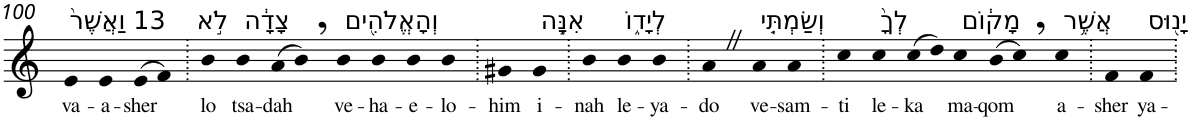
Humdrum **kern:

**kern	**text
*part1	*part1
*staff1	*staff1
*I"Piano	*
*I'Pno	*
!!LO:PB:g=z
*clefG2	*
*k[]	*
=100	=100
!LO:TX:a:t=13 וַאֲשֶׁר֙	!
!	!LO:LY:b
4e	va-
!	!LO:LY:b
4e	-a-
!	!LO:LY:b
(>8e	-sher
8f)	.
=101.	=101.
!LO:TX:a:t=לֹ֣א	!
!	!LO:LY:b
4b	lo
!LO:TX:a:t=צָדָ֔ה	!
!	!LO:LY:b
4b	tsa-
!	!LO:LY:b
(>8a	-dah
8b,)	.
!LO:TX:a:t=וְהָאֱלֹהִ֖ים	!
!	!LO:LY:b
4b	ve-
!	!LO:LY:b
4b	-ha-
!	!LO:LY:b
4b	-e-
!	!LO:LY:b
4b	-lo-
=102.	=102.
!	!LO:LY:b
4g#X	-him
!LO:TX:a:t=אִנָּ֣ה	!
!	!LO:LY:b
4g#	i-
=103.	=103.
!	!LO:LY:b
4b	-nah
!LO:TX:a:t=לְיָד֑וֹ	!
!	!LO:LY:b
4b	le-
!	!LO:LY:b
4b	-ya-
=104.	=104.
!	!LO:LY:b
4aZ	-do
!LO:TX:a:t=וְשַׂמְתִּ֤י	!
!	!LO:LY:b
4a	ve-
!	!LO:LY:b
4a	-sam-
=105.	=105.
!	!LO:LY:b
4cc	-ti
!LO:TX:a:t=לְךָ֙	!
!	!LO:LY:b
4cc	le-
!	!LO:LY:b
(>8cc	-ka
8dd)	.
!LO:TX:a:t=מָק֔וֹם	!
!	!LO:LY:b
4cc	ma-
!	!LO:LY:b
(>8b	-qom
8cc,)	.
!LO:TX:a:t=אֲשֶׁ֥ר	!
!	!LO:LY:b
4cc	a-
=106.	=106.
!	!LO:LY:b
4f	-sher
!LO:TX:a:t=יָנ֖וּס	!
!	!LO:LY:b
4f	ya-
=.	=.
*-	*-
